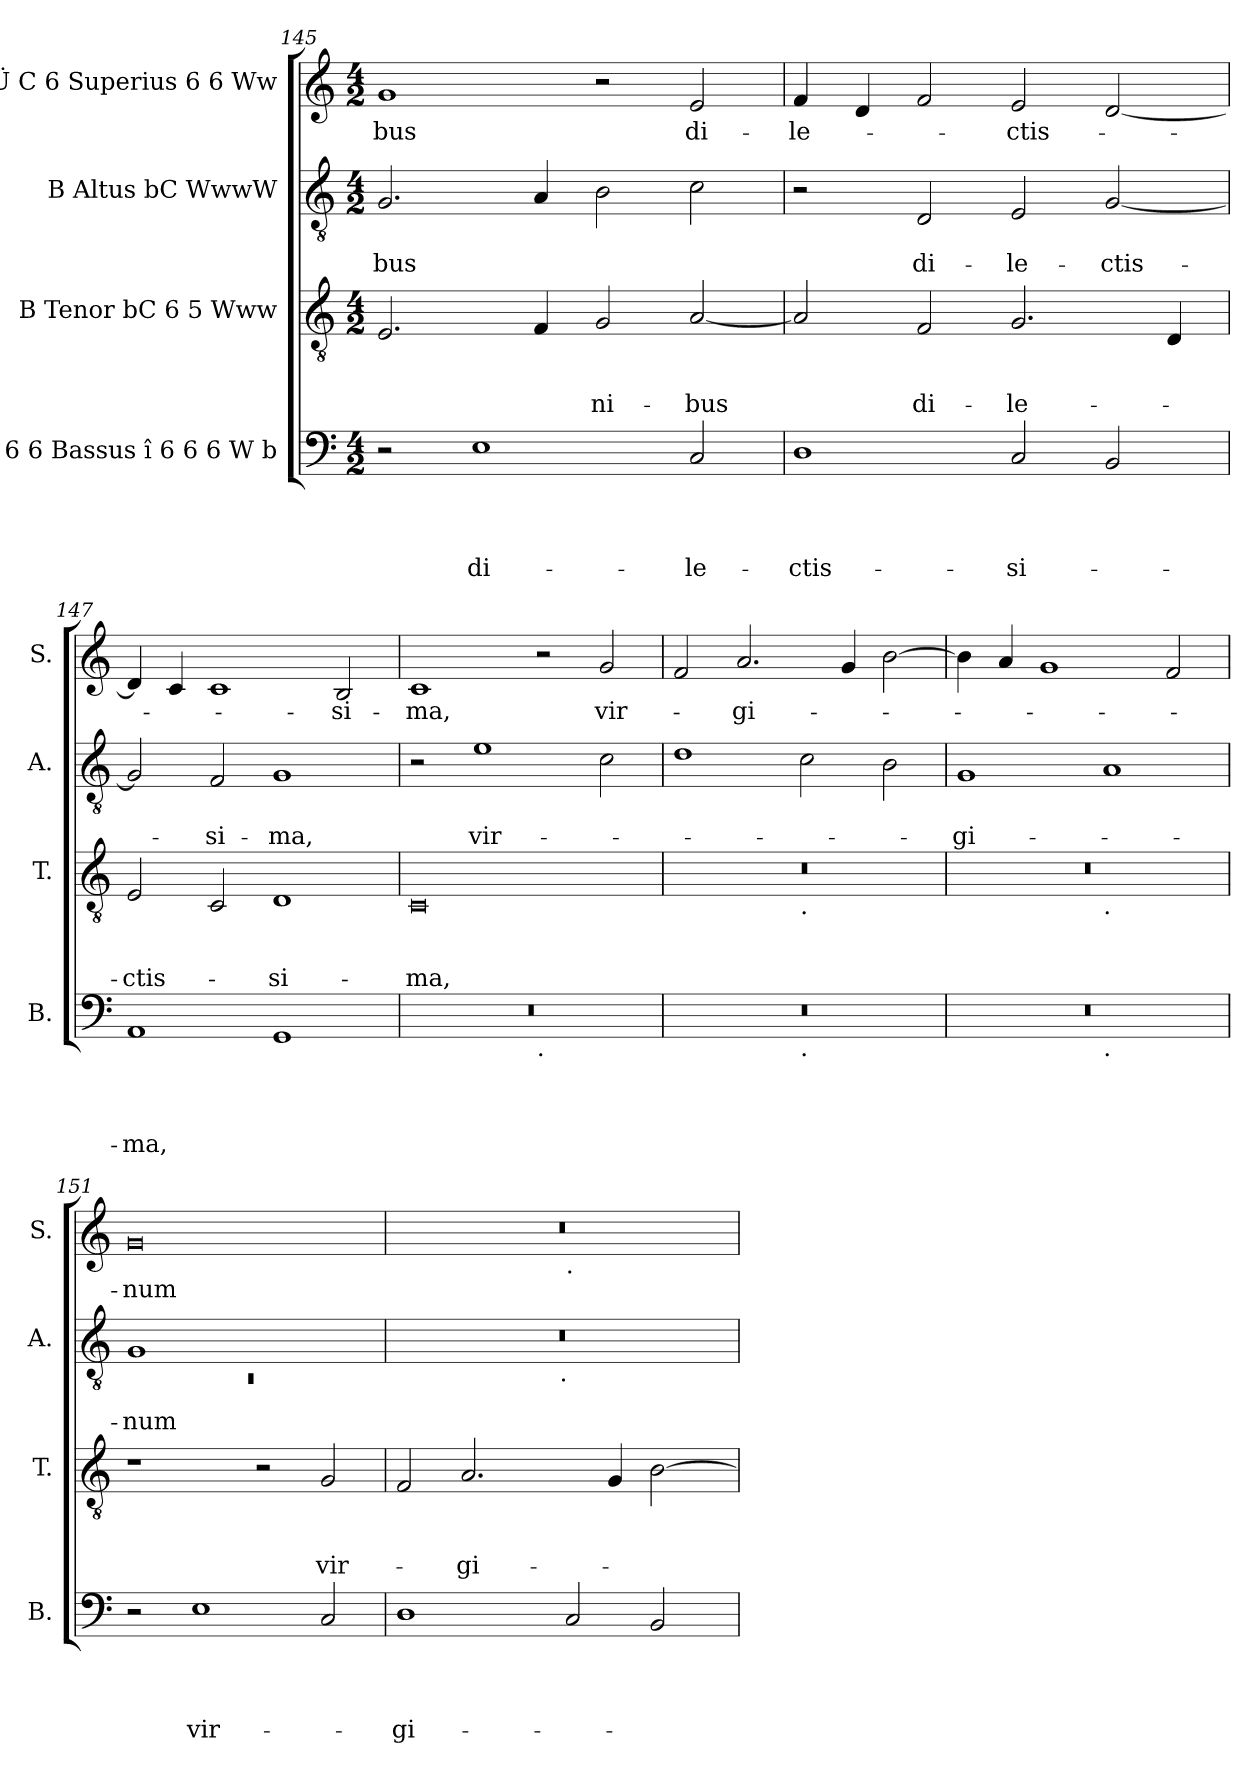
**kern	**text	**text	**text	**text	**kern	**text	**text	**text	**kern	**text	**text	**kern	**text
*part4	*part4	*part4	*part4	*part4	*part3	*part3	*part3	*part3	*part2	*part2	*part2	*part1	*part1
*staff4	*staff4	*staff4	*staff4	*staff4	*staff3	*staff3	*staff3	*staff3	*staff2	*staff2	*staff2	*staff1	*staff1
*I"C 6 6 Bassus î 6 6 6 W b	*	*	*	*	*I"B Tenor bC 6 5 Www	*	*	*	*I"B Altus bC WwwW	*	*	*I"b Ü C 6 Superius 6 6 Ww	*
*I'B.	*	*	*	*	*I'T.	*	*	*	*I'A.	*	*	*I'S.	*
*clefF4	*	*	*	*	*clefGv2	*	*	*	*clefGv2	*	*	*clefG2	*
*k[]	*	*	*	*	*k[]	*	*	*	*k[]	*	*	*k[]	*
*C:	*	*	*	*	*C:	*	*	*	*C:	*	*	*C:	*
*M4/2	*	*	*	*	*M4/2	*	*	*	*M4/2	*	*	*M4/2	*
=145	=145	=145	=145	=145	=145	=145	=145	=145	=145	=145	=145	=145	=145
!	!	!	!	!	!	!	!	!	!	!	!LO:LY:b	!	!LO:LY:b
2r	.	.	.	.	2.E/	.	.	.	2.G/	.	-bus	1g	-bus
!	!	!	!	!LO:LY:b	!	!	!	!	!	!	!	!	!
1E	.	.	.	di-	.	.	.	.	.	.	.	.	.
.	.	.	.	.	4F/	.	.	.	4A/	.	.	.	.
!	!	!	!	!	!	!	!	!LO:LY:b	!	!	!	!	!
.	.	.	.	.	2G/	.	.	-ni-	2B\	.	.	2r	.
!	!	!	!	!LO:LY:b	!	!	!	!LO:LY:b	!	!	!	!	!LO:LY:b
2C/	.	.	.	-le-	[<2A/	.	.	-bus	2c\	.	.	2e/	di-
=146	=146	=146	=146	=146	=146	=146	=146	=146	=146	=146	=146	=146	=146
!	!	!	!	!LO:LY:b	!	!	!	!	!	!	!	!	!LO:LY:b
1D	.	.	.	-ctis-	2A/]	.	.	.	2r	.	.	4f/	-le-
.	.	.	.	.	.	.	.	.	.	.	.	4d/	.
!	!	!	!	!	!	!	!	!LO:LY:b	!	!	!LO:LY:b	!	!
.	.	.	.	.	2F/	.	.	di-	2D/	.	di-	2f/	.
!	!	!	!	!LO:LY:b	!	!	!	!LO:LY:b	!	!	!LO:LY:b	!	!LO:LY:b
2C/	.	.	.	-si-	2.G/	.	.	-le-	2E/	.	-le-	2e/	-ctis-
!	!	!	!	!	!	!	!	!	!	!	!LO:LY:b	!	!
2BB/	.	.	.	.	.	.	.	.	[<2G/	.	-ctis-	[<2d/	.
.	.	.	.	.	4D/	.	.	.	.	.	.	.	.
=147	=147	=147	=147	=147	=147	=147	=147	=147	=147	=147	=147	=147	=147
!	!	!	!	!LO:LY:b	!	!	!	!LO:LY:b	!	!	!	!	!
1AA	.	.	.	-ma,	2E/	.	.	-ctis-	2G/]	.	.	4d/]	.
.	.	.	.	.	.	.	.	.	.	.	.	4c/	.
!	!	!	!	!	!	!	!	!	!	!	!LO:LY:b	!	!
.	.	.	.	.	2C/	.	.	.	2F/	.	-si-	1c	.
!	!	!	!	!	!	!	!	!LO:LY:b	!	!	!LO:LY:b	!	!
1GG	.	.	.	.	1D	.	.	-si-	1G	.	-ma,	.	.
!	!	!	!	!	!	!	!	!	!	!	!	!	!LO:LY:b
.	.	.	.	.	.	.	.	.	.	.	.	2B/	-si-
!!LO:LB:g=z
=148	=148	=148	=148	=148	=148	=148	=148	=148	=148	=148	=148	=148	=148
!	!	!	!	!	!	!	!	!LO:LY:b	!	!	!	!	!LO:LY:b
*^	*	*	*	*	*	*	*	*	*	*	*	*	*
0r	1ryy	.	.	.	.	0C	.	.	-ma,	2r	.	.	1c	-ma,
!	!	!	!	!	!	!	!	!	!	!	!	!LO:LY:b	!	!
.	.	.	.	.	.	.	.	.	.	1e	.	vir-	.	.
!	!LO:TX:b:t=.	!	!	!	!	!	!	!	!	!	!	!	!	!
.	1ryy	.	.	.	.	.	.	.	.	.	.	.	2r	.
!	!	!	!	!	!	!	!	!	!	!	!	!	!	!LO:LY:b
.	.	.	.	.	.	.	.	.	.	2c\	.	.	2g/	vir-
=149	=149	=149	=149	=149	=149	=149	=149	=149	=149	=149	=149	=149	=149	=149
*	*	*	*	*	*	*^	*	*	*	*	*	*	*	*
0r	1ryy	.	.	.	.	0r	1ryy	.	.	.	1d	.	.	2f/	.
!	!	!	!	!	!	!	!	!	!	!	!	!	!	!	!LO:LY:b
.	.	.	.	.	.	.	.	.	.	.	.	.	.	2.a/	-gi-
!	!	!	!	!	!	!	!LO:TX:b:t=.	!	!	!	!	!	!	!	!
!	!LO:TX:b:t=.	!	!	!	!	!	!	!	!	!	!	!	!	!	!
.	1ryy	.	.	.	.	.	1ryy	.	.	.	2c\	.	.	.	.
.	.	.	.	.	.	.	.	.	.	.	.	.	.	4g/	.
.	.	.	.	.	.	.	.	.	.	.	2B\	.	.	[>2b\	.
=150	=150	=150	=150	=150	=150	=150	=150	=150	=150	=150	=150	=150	=150	=150	=150
!	!	!	!	!	!	!	!	!	!	!	!	!	!LO:LY:b	!	!
0r	1ryy	.	.	.	.	0r	1ryy	.	.	.	1G	.	-gi-	4b\]	.
.	.	.	.	.	.	.	.	.	.	.	.	.	.	4a/	.
.	.	.	.	.	.	.	.	.	.	.	.	.	.	1g	.
!	!	!	!	!	!	!	!LO:TX:b:t=.	!	!	!	!	!	!	!	!
!	!LO:TX:b:t=.	!	!	!	!	!	!	!	!	!	!	!	!	!	!
.	1ryy	.	.	.	.	.	1ryy	.	.	.	1A	.	.	.	.
.	.	.	.	.	.	.	.	.	.	.	.	.	.	2f/	.
=151	=151	=151	=151	=151	=151	=151	=151	=151	=151	=151	=151	=151	=151	=151	=151
*	*	*	*	*	*	*	*	*	*	*	*^	*	*	*	*
!	!	!	!	!	!	!	!	!	!	!	!	!LO:N:vis=1	!	!LO:LY:b	!	!LO:LY:b
*v	*v	*	*	*	*	*	*	*	*	*	*	*	*	*	*	*
*	*	*	*	*	*v	*v	*	*	*	*	*	*	*	*	*
2r	.	.	.	.	1r	.	.	.	1G	0rC	.	-num	0g	-num
!	!	!	!	!LO:LY:b	!	!	!	!	!	!	!	!	!	!
1E	.	.	.	vir-	.	.	.	.	.	.	.	.	.	.
.	.	.	.	.	2r	.	.	.	1ryy	.	.	.	.	.
!	!	!	!	!	!	!	!	!LO:LY:b	!	!	!	!	!	!
2C/	.	.	.	.	2G/	.	.	vir-	.	.	.	.	.	.
=152	=152	=152	=152	=152	=152	=152	=152	=152	=152	=152	=152	=152	=152	=152
!	!	!	!	!LO:LY:b	!	!	!	!	!	!	!	!	!	!
*	*	*	*	*	*	*	*	*	*	*	*	*	*^	*
1D	.	.	.	-gi-	2F/	.	.	.	0r	3%2ryy	.	.	0r	1ryy	.
!	!	!	!	!	!	!	!	!LO:LY:b	!	!	!	!	!	!	!
.	.	.	.	.	2.A/	.	.	-gi-	.	.	.	.	.	.	.
.	.	.	.	.	.	.	.	.	.	6ryy	.	.	.	.	.
.	.	.	.	.	.	.	.	.	.	12...ryy	.	.	.	.	.
!	!	!	!	!	!	!	!	!	!	!LO:TX:b:t=.	!	!	!	!	!
.	.	.	.	.	.	.	.	.	.	3%2ryy	.	.	.	.	.
!	!	!	!	!	!	!	!	!	!	!	!	!	!	!LO:TX:b:t=.	!
2C/	.	.	.	.	.	.	.	.	.	.	.	.	.	1ryy	.
.	.	.	.	.	4G/	.	.	.	.	.	.	.	.	.	.
2BB/	.	.	.	.	[>2B\	.	.	.	.	.	.	.	.	.	.
.	.	.	.	.	.	.	.	.	.	3ryy	.	.	.	.	.
.	.	.	.	.	.	.	.	.	.	96ryy	.	.	.	.	.
*	*	*	*	*	*	*	*	*	*v	*v	*	*	*	*	*
*	*	*	*	*	*	*	*	*	*	*	*	*v	*v	*
=	=	=	=	=	=	=	=	=	=	=	=	=	=
*-	*-	*-	*-	*-	*-	*-	*-	*-	*-	*-	*-	*-	*-
